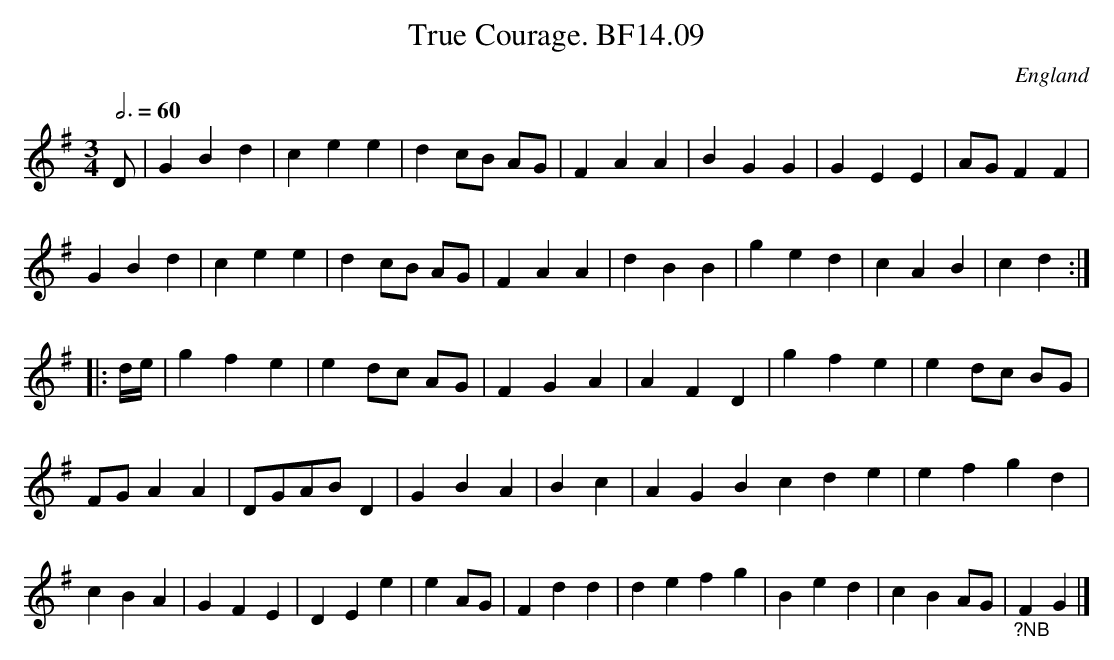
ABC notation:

X:1
T:True Courage. BF14.09
L:1/4
M:3/4
O:England
Q:3/4=60
K:G
D/|GBd|cee|dc/B/ A/G/|FAA|BGG|GEE|A/G/FF|!
GBd|cee|dc/B/ A/G/|FAA|dBB|ged|cAB|cd:|!
|:d/4e/4|gfe|ed/c/ A/G/|FGA|AFD|gfe|ed/c/ B/G/|!
F/G/ AA|D/G/A/B/D|GBA|Bc|AG Bc de|efgd|!
cBA|GFE|DEe|eA/G/|Fdd|defg|Bed|cBA/G/|"_?NB"FG|]
